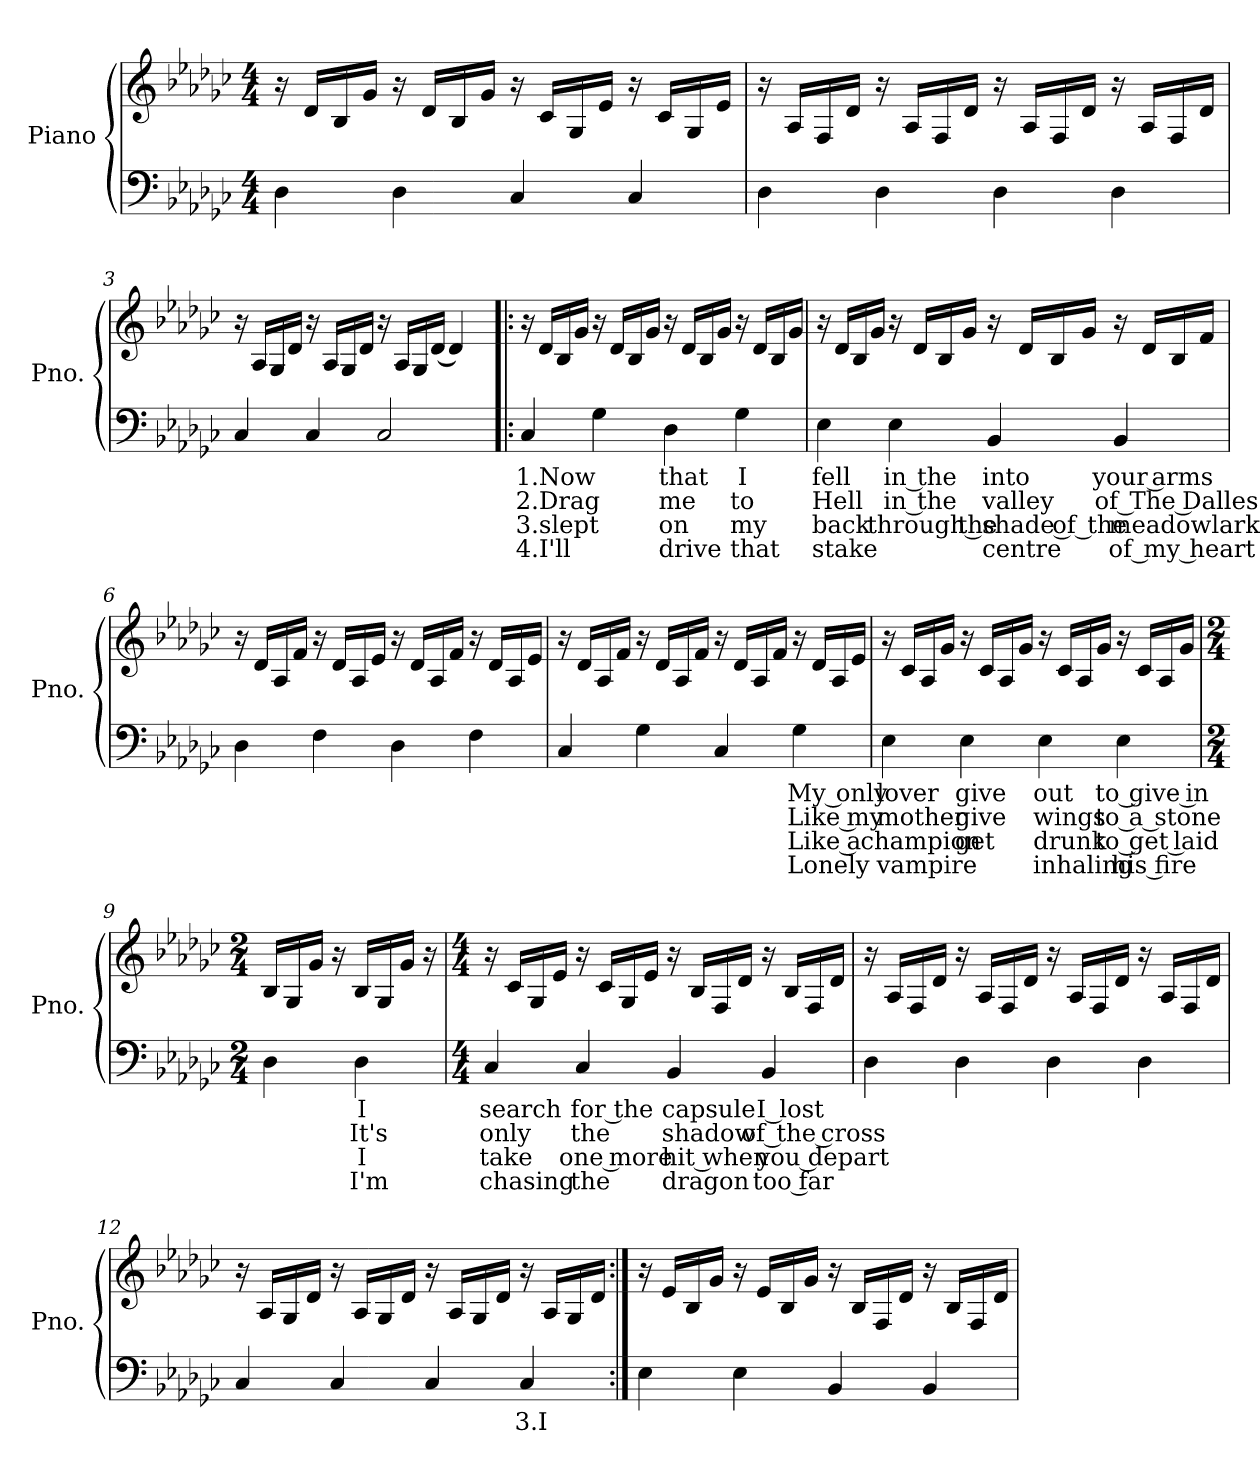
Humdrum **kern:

**kern	**text	**text	**text	**text	**kern
*part1	*part1	*part1	*part1	*part1	*part1
*staff2	*staff2	*staff2	*staff2	*staff2	*staff1
*I"Piano	*	*	*	*	*
*I'Pno.	*	*	*	*	*
*clefF4	*	*	*	*	*clefG2
*k[b-e-a-d-g-c-]	*	*	*	*	*k[b-e-a-d-g-c-]
*M4/4	*	*	*	*	*M4/4
*MM80	*	*	*	*	*MM80
=1	=1	=1	=1	=1	=1
4D-\	.	.	.	.	16r
.	.	.	.	.	16d-/LL
.	.	.	.	.	16B-/
.	.	.	.	.	16g-/JJ
4D-\	.	.	.	.	16r
.	.	.	.	.	16d-/LL
.	.	.	.	.	16B-/
.	.	.	.	.	16g-/JJ
4C-/	.	.	.	.	16r
.	.	.	.	.	16c-/LL
.	.	.	.	.	16G-/
.	.	.	.	.	16e-/JJ
4C-/	.	.	.	.	16r
.	.	.	.	.	16c-/LL
.	.	.	.	.	16G-/
.	.	.	.	.	16e-/JJ
=2	=2	=2	=2	=2	=2
4D-\	.	.	.	.	16r
.	.	.	.	.	16A-/LL
.	.	.	.	.	16F/
.	.	.	.	.	16d-/JJ
4D-\	.	.	.	.	16r
.	.	.	.	.	16A-/LL
.	.	.	.	.	16F/
.	.	.	.	.	16d-/JJ
4D-\	.	.	.	.	16r
.	.	.	.	.	16A-/LL
.	.	.	.	.	16F/
.	.	.	.	.	16d-/JJ
4D-\	.	.	.	.	16r
.	.	.	.	.	16A-/LL
.	.	.	.	.	16F/
.	.	.	.	.	16d-/JJ
!!LO:LB:g=z
=3	=3	=3	=3	=3	=3
4C-/	.	.	.	.	16r
.	.	.	.	.	16A-/LL
.	.	.	.	.	16G-/
.	.	.	.	.	16d-/JJ
4C-/	.	.	.	.	16r
.	.	.	.	.	16A-/LL
.	.	.	.	.	16G-/
.	.	.	.	.	16d-/JJ
2C-/	.	.	.	.	16r
.	.	.	.	.	16A-/LL
.	.	.	.	.	16G-/
.	.	.	.	.	(16d-/JJ
.	.	.	.	.	4d-/)
=4!|:	=4!|:	=4!|:	=4!|:	=4!|:	=4!|:
!	!LO:LY:b	!LO:LY:b	!LO:LY:b	!LO:LY:b	!
4C-/	1.Now	2.Drag	3.slept	4.I'll	16r
.	.	.	.	.	16d-/LL
.	.	.	.	.	16B-/
.	.	.	.	.	16g-/JJ
4G-\	.	.	.	.	16r
.	.	.	.	.	16d-/LL
.	.	.	.	.	16B-/
.	.	.	.	.	16g-/JJ
!	!LO:LY:b	!LO:LY:b	!LO:LY:b	!LO:LY:b	!
4D-\	that	me	on	drive	16r
.	.	.	.	.	16d-/LL
.	.	.	.	.	16B-/
.	.	.	.	.	16g-/JJ
!	!LO:LY:b	!LO:LY:b	!LO:LY:b	!LO:LY:b	!
4G-\	I	to	my	that	16r
.	.	.	.	.	16d-/LL
.	.	.	.	.	16B-/
.	.	.	.	.	16g-/JJ
!!LO:LB:g=z
=5	=5	=5	=5	=5	=5
!	!LO:LY:b	!LO:LY:b	!LO:LY:b	!LO:LY:b	!
4E-\	fell	Hell	back	stake	16r
.	.	.	.	.	16d-/LL
.	.	.	.	.	16B-/
.	.	.	.	.	16g-/JJ
!	!LO:LY:b	!LO:LY:b	!LO:LY:b	!	!
4E-\	in the	in the	through the	.	16r
.	.	.	.	.	16d-/LL
.	.	.	.	.	16B-/
.	.	.	.	.	16g-/JJ
!	!LO:LY:b	!LO:LY:b	!LO:LY:b	!LO:LY:b	!
4BB-/	into	valley	shade of the	centre	16r
.	.	.	.	.	16d-/LL
.	.	.	.	.	16B-/
.	.	.	.	.	16g-/JJ
!	!LO:LY:b	!LO:LY:b	!LO:LY:b	!LO:LY:b	!
4BB-/	your arms	of The Dalles	meadowlark	of my heart	16r
.	.	.	.	.	16d-/LL
.	.	.	.	.	16B-/
.	.	.	.	.	16f/JJ
=6	=6	=6	=6	=6	=6
4D-\	.	.	.	.	16r
.	.	.	.	.	16d-/LL
.	.	.	.	.	16A-/
.	.	.	.	.	16f/JJ
4F\	.	.	.	.	16r
.	.	.	.	.	16d-/LL
.	.	.	.	.	16A-/
.	.	.	.	.	16e-/JJ
4D-\	.	.	.	.	16r
.	.	.	.	.	16d-/LL
.	.	.	.	.	16A-/
.	.	.	.	.	16f/JJ
4F\	.	.	.	.	16r
.	.	.	.	.	16d-/LL
.	.	.	.	.	16A-/
.	.	.	.	.	16e-/JJ
!!LO:LB:g=z
=7	=7	=7	=7	=7	=7
4C-/	.	.	.	.	16r
.	.	.	.	.	16d-/LL
.	.	.	.	.	16A-/
.	.	.	.	.	16f/JJ
4G-\	.	.	.	.	16r
.	.	.	.	.	16d-/LL
.	.	.	.	.	16A-/
.	.	.	.	.	16f/JJ
4C-/	.	.	.	.	16r
.	.	.	.	.	16d-/LL
.	.	.	.	.	16A-/
.	.	.	.	.	16f/JJ
!	!LO:LY:b	!LO:LY:b	!LO:LY:b	!LO:LY:b	!
4G-\	My only	Like my	Like a	Lonely	16r
.	.	.	.	.	16d-/LL
.	.	.	.	.	16A-/
.	.	.	.	.	16e-/JJ
=8	=8	=8	=8	=8	=8
!	!LO:LY:b	!LO:LY:b	!LO:LY:b	!LO:LY:b	!
4E-\	lover	mother	champion	vampire	16r
.	.	.	.	.	16c-/LL
.	.	.	.	.	16A-/
.	.	.	.	.	16g-/JJ
!	!LO:LY:b	!LO:LY:b	!LO:LY:b	!	!
4E-\	give	give	get	.	16r
.	.	.	.	.	16c-/LL
.	.	.	.	.	16A-/
.	.	.	.	.	16g-/JJ
!	!LO:LY:b	!LO:LY:b	!LO:LY:b	!LO:LY:b	!
4E-\	out	wings	drunk	inhaling	16r
.	.	.	.	.	16c-/LL
.	.	.	.	.	16A-/
.	.	.	.	.	16g-/JJ
!	!LO:LY:b	!LO:LY:b	!LO:LY:b	!LO:LY:b	!
4E-\	to give in	to a stone	to get laid	his fire	16r
.	.	.	.	.	16c-/LL
.	.	.	.	.	16A-/
.	.	.	.	.	16g-/JJ
!!LO:PB:g=z
=9	=9	=9	=9	=9	=9
*M2/4	*	*	*	*	*M2/4
4D-\	.	.	.	.	16B-/LL
.	.	.	.	.	16G-/
.	.	.	.	.	16g-/JJ
.	.	.	.	.	16r
!	!LO:LY:b	!LO:LY:b	!LO:LY:b	!LO:LY:b	!
4D-\	I	It's	I	I'm	16B-/LL
.	.	.	.	.	16G-/
.	.	.	.	.	16g-/JJ
.	.	.	.	.	16r
=10	=10	=10	=10	=10	=10
*M4/4	*	*	*	*	*M4/4
!	!LO:LY:b	!LO:LY:b	!LO:LY:b	!LO:LY:b	!
4C-/	search	only	take	chasing	16r
.	.	.	.	.	16c-/LL
.	.	.	.	.	16G-/
.	.	.	.	.	16e-/JJ
!	!LO:LY:b	!LO:LY:b	!LO:LY:b	!LO:LY:b	!
4C-/	for the	the	one more	the	16r
.	.	.	.	.	16c-/LL
.	.	.	.	.	16G-/
.	.	.	.	.	16e-/JJ
!	!LO:LY:b	!LO:LY:b	!LO:LY:b	!LO:LY:b	!
4BB-/	capsule	shadow	hit when	dragon	16r
.	.	.	.	.	16B-/LL
.	.	.	.	.	16F/
.	.	.	.	.	16d-/JJ
!	!LO:LY:b	!LO:LY:b	!LO:LY:b	!LO:LY:b	!
4BB-/	I lost	of the cross	you depart	too far	16r
.	.	.	.	.	16B-/LL
.	.	.	.	.	16F/
.	.	.	.	.	16d-/JJ
!!LO:LB:g=z
=11	=11	=11	=11	=11	=11
4D-\	.	.	.	.	16r
.	.	.	.	.	16A-/LL
.	.	.	.	.	16F/
.	.	.	.	.	16d-/JJ
!	!	!LO:LY:b	!	!	!
4D-\	.	.	.	.	16r
.	.	.	.	.	16A-/LL
.	.	.	.	.	16F/
.	.	.	.	.	16d-/JJ
4D-\	.	.	.	.	16r
.	.	.	.	.	16A-/LL
.	.	.	.	.	16F/
.	.	.	.	.	16d-/JJ
4D-\	.	.	.	.	16r
.	.	.	.	.	16A-/LL
.	.	.	.	.	16F/
.	.	.	.	.	16d-/JJ
=12	=12	=12	=12	=12	=12
4C-/	.	.	.	.	16r
.	.	.	.	.	16A-/LL
.	.	.	.	.	16G-/
.	.	.	.	.	16d-/JJ
4C-/	.	.	.	.	16r
.	.	.	.	.	16A-/LL
.	.	.	.	.	16G-/
.	.	.	.	.	16d-/JJ
4C-/	.	.	.	.	16r
.	.	.	.	.	16A-/LL
.	.	.	.	.	16G-/
.	.	.	.	.	16d-/JJ
!	!LO:LY:b	!	!	!	!
4C-/	3.I	.	.	.	16r
.	.	.	.	.	16A-/LL
.	.	.	.	.	16G-/
.	.	.	.	.	16d-/JJ
!!LO:LB:g=z
=13:|!	=13:|!	=13:|!	=13:|!	=13:|!	=13:|!
4E-\	.	.	.	.	16r
.	.	.	.	.	16e-/LL
.	.	.	.	.	16B-/
.	.	.	.	.	16g-/JJ
4E-\	.	.	.	.	16r
.	.	.	.	.	16e-/LL
.	.	.	.	.	16B-/
.	.	.	.	.	16g-/JJ
4BB-/	.	.	.	.	16r
.	.	.	.	.	16B-/LL
.	.	.	.	.	16F/
.	.	.	.	.	16d-/JJ
4BB-/	.	.	.	.	16r
.	.	.	.	.	16B-/LL
.	.	.	.	.	16F/
.	.	.	.	.	16d-/JJ
=	=	=	=	=	=
*-	*-	*-	*-	*-	*-
